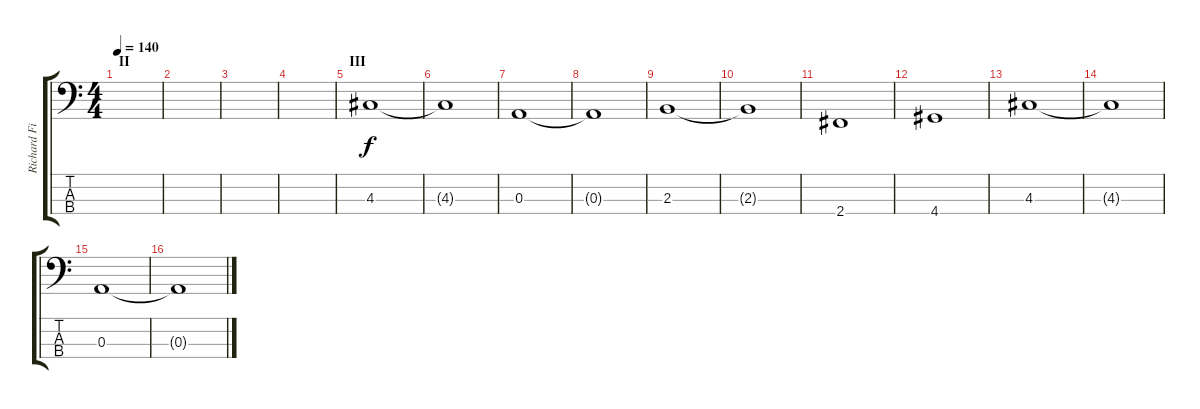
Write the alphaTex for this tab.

\track ("Richard Filák" "Richard Fi") {instrument electricbassfinger}
\staff {score tabs}
\tuning (G2 D2 A1 E1) {hide}
\ts (4 4)
\section ("" "II")
\tempo 140
\clef f4
\ks c
|
|
|
|
\section ("" "III")
4.3.1 |
4.3{t}.1 |
0.3.1 |
0.3{t}.1 |
2.3.1 |
2.3{t}.1 |
2.4.1 |
4.4.1 |
4.3.1 |
4.3{t}.1 |
0.3.1 |
0.3{t}.1
